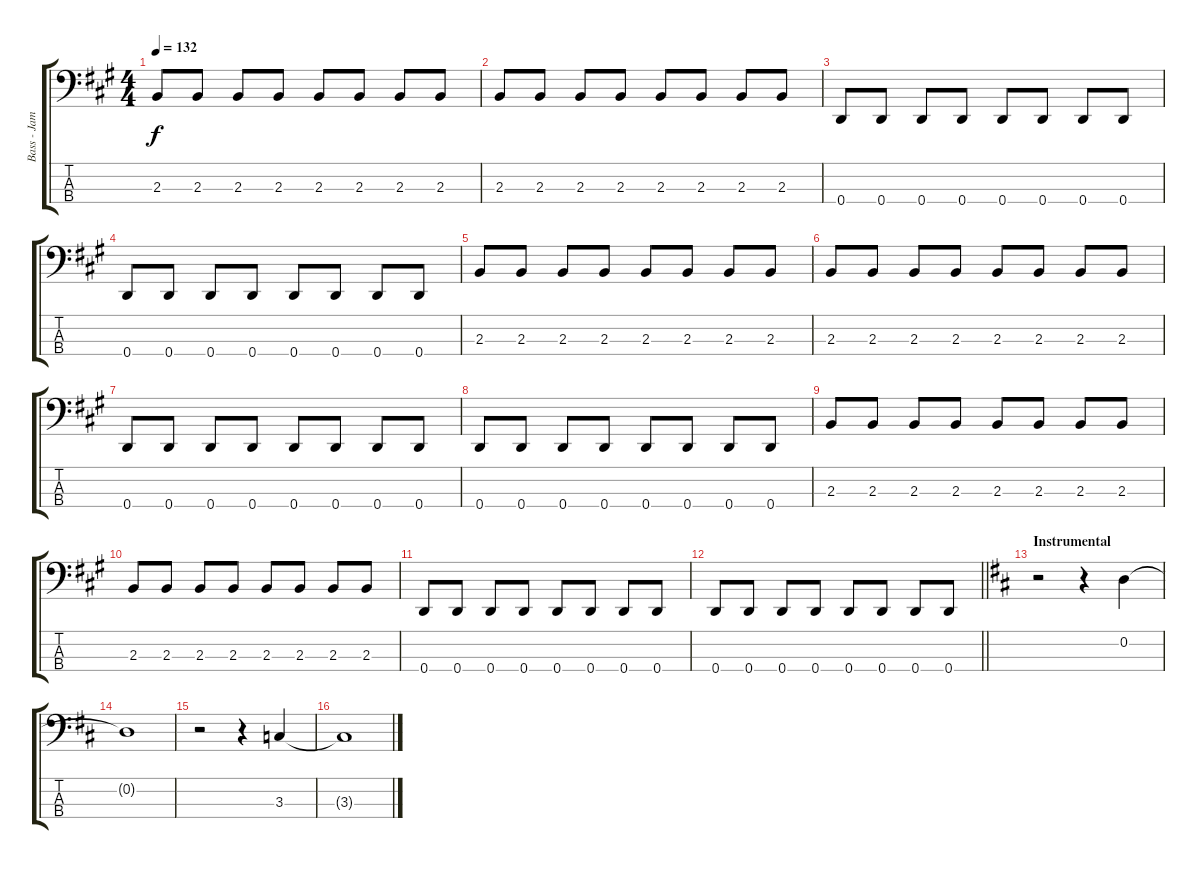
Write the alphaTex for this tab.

\track ("Bass - James Johnston" "Bass - Jam") {instrument electricbassfinger}
\staff {score tabs}
\tuning (G2 D2 A1 D1) {hide}
\ts (4 4)
\tempo 132
\clef f4
\ks a
2.3.8{dy f} 2.3.8 2.3.8 2.3.8 2.3.8 2.3.8 2.3.8 2.3.8 |
2.3.8 2.3.8 2.3.8 2.3.8 2.3.8 2.3.8 2.3.8 2.3.8 |
0.4.8 0.4.8 0.4.8 0.4.8 0.4.8 0.4.8 0.4.8 0.4.8 |
0.4.8 0.4.8 0.4.8 0.4.8 0.4.8 0.4.8 0.4.8 0.4.8 |
2.3.8 2.3.8 2.3.8 2.3.8 2.3.8 2.3.8 2.3.8 2.3.8 |
2.3.8 2.3.8 2.3.8 2.3.8 2.3.8 2.3.8 2.3.8 2.3.8 |
0.4.8 0.4.8 0.4.8 0.4.8 0.4.8 0.4.8 0.4.8 0.4.8 |
0.4.8 0.4.8 0.4.8 0.4.8 0.4.8 0.4.8 0.4.8 0.4.8 |
2.3.8 2.3.8 2.3.8 2.3.8 2.3.8 2.3.8 2.3.8 2.3.8 |
2.3.8 2.3.8 2.3.8 2.3.8 2.3.8 2.3.8 2.3.8 2.3.8 |
0.4.8 0.4.8 0.4.8 0.4.8 0.4.8 0.4.8 0.4.8 0.4.8 |
\barLineRight lightlight
0.4.8 0.4.8 0.4.8 0.4.8 0.4.8 0.4.8 0.4.8 0.4.8 |
\section ("" "Instrumental")
\ks d
r.2 r.4 0.2.4 |
0.2{t}.1 |
r.2 r.4 3.3.4 |
3.3{t}.1
